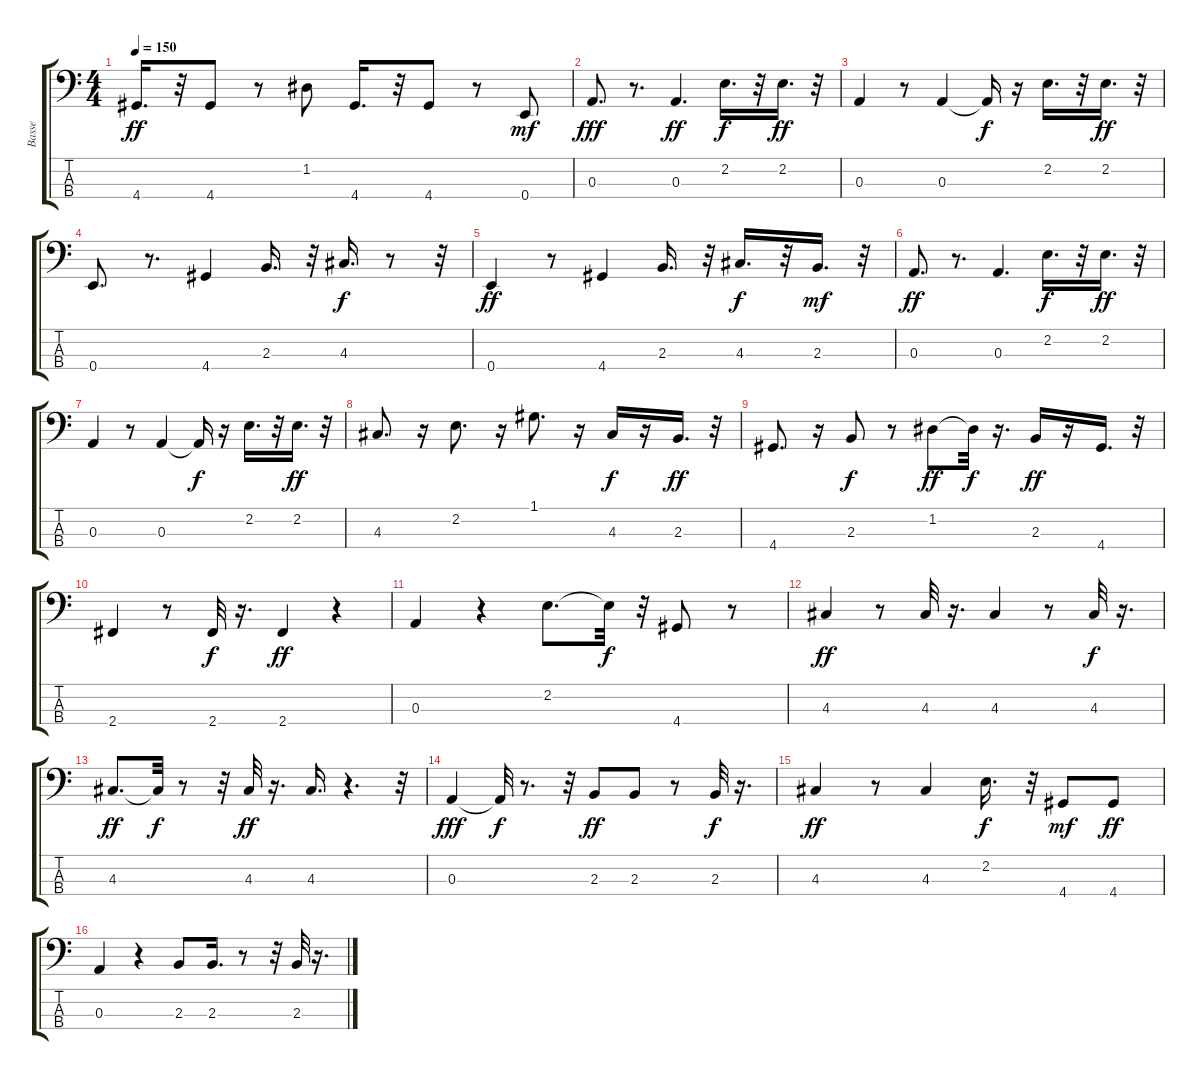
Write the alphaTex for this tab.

\track ("Basse" "Basse") {instrument electricbassfinger}
\staff {score tabs}
\tuning (G2 D2 A1 E1) {hide}
\ts (4 4)
\tempo 150
\clef f4
\ks c
4.4.16{d dy ff} r.32 4.4.8 r.8 1.2.8 4.4.16{d} r.32 4.4.8 r.8 0.4.8{dy mf} |
0.3.8{d dy fff} r.8{d} 0.3.4{d dy ff} 2.2.16{d dy f} r.32 2.2.16{d dy ff} r.32 |
0.3.4 r.8 0.3.4 0.3{t}.16{dy f} r.16 2.2.16{d} r.32 2.2.16{d dy ff} r.32 |
0.4.8{d} r.8{d} 4.4.4 2.3.16{d} r.32 4.3.16{d dy f} r.8 r.32 |
0.4.4{dy ff} r.8 4.4.4 2.3.16{d} r.32 4.3.16{d dy f} r.32 2.3.16{d dy mf} r.32 |
0.3.8{d dy ff} r.8{d} 0.3.4{d} 2.2.16{d dy f} r.32 2.2.16{d dy ff} r.32 |
0.3.4 r.8 0.3.4 0.3{t}.16{dy f} r.16 2.2.16{d} r.32 2.2.16{d dy ff} r.32 |
4.3.8{d} r.16 2.2.8{d} r.16 1.1.8{d} r.16 4.3.16{dy f} r.16 2.3.16{d dy ff} r.32 |
4.4.8{d} r.16 2.3.8{dy f} r.8 1.2.8{dy ff} 1.2{t}.32{dy f} r.16{d} 2.3.16{dy ff} r.16 4.4.16{d} r.32 |
2.4.4 r.8 2.4.32{dy f} r.16{d} 2.4.4{dy ff} r.4 |
0.3.4 r.4 2.2.8{d} 2.2{t}.32{dy f} r.32 4.4.8 r.8 |
4.3.4{dy ff} r.8 4.3.32 r.16{d} 4.3.4 r.8 4.3.32{dy f} r.16{d} |
4.3.8{d dy ff} 4.3{t}.32{dy f} r.8 r.32 4.3.32{dy ff} r.16{d} 4.3.16{d} r.4{d} r.32 |
0.3.4{dy fff} 0.3{t}.32{dy f} r.8{d} r.32 2.3.8{dy ff} 2.3.8 r.8 2.3.32{dy f} r.16{d} |
4.3.4{dy ff} r.8 4.3.4 2.2.16{d dy f} r.32 4.4.8{dy mf} 4.4.8{dy ff} |
0.3.4 r.4 2.3.8 2.3.16{d} r.8 r.32 2.3.32 r.16{d}
